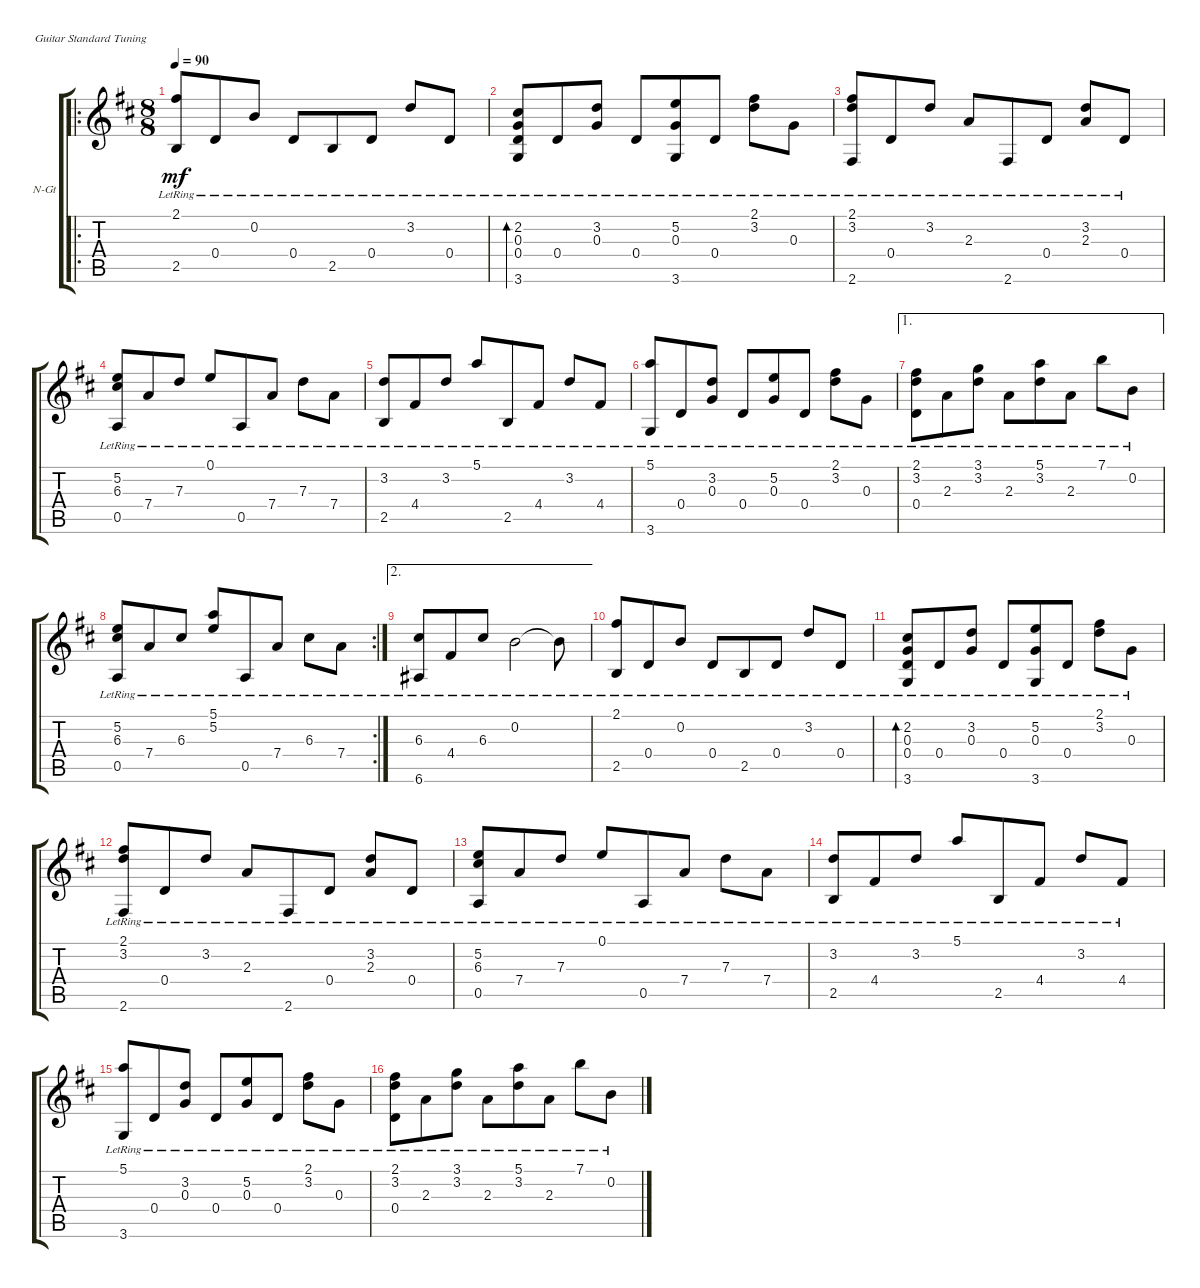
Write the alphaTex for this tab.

\defaultSystemsLayout 4
\bracketExtendMode groupsimilarinstruments
\firstSystemTrackNameOrientation horizontal
\otherSystemsTrackNameOrientation horizontal
\track ("Nylon Guitar" "N-Gt") {instrument acousticguitarnylon}
\staff {score tabs}
\tuning (E4 B3 G3 D3 A2 E2)
\ro
\ts (8 8)
\tempo 90
\clef g2
\ks bminor
(2.1{lr} 2.5{lr}).8{dy mf instrument acousticguitarnylon} 0.4{lr}.8 0.2{lr}.8 0.4{lr}.8 2.5{lr}.8 0.4{lr}.8 3.2{lr}.8 0.4{lr}.8 |
(3.6{lr} 0.4{lr} 0.3{lr} 2.2{lr}).8{bd 179} 0.4{lr}.8 (3.2{lr} 0.3{lr}).8 0.4{lr}.8 (5.2{lr} 0.3{lr} 3.6{lr}).8 0.4{lr}.8 (2.1{lr} 3.2{lr}).8 0.3{lr}.8 |
(2.1{lr} 3.2{lr} 2.6{lr}).8 0.4{lr}.8 3.2{lr}.8 2.3{lr}.8 2.6{lr}.8 0.4{lr}.8 (2.3{lr} 3.2{lr}).8 0.4{lr}.8 |
(5.2{lr} 6.3{lr} 0.5{lr}).8 7.4{lr}.8 7.3{lr}.8 0.1{lr}.8 0.5{lr}.8 7.4{lr}.8 7.3{lr}.8 7.4{lr}.8 |
(2.5{lr} 3.2{lr}).8 4.4{lr}.8 3.2{lr}.8 5.1{lr}.8 2.5{lr}.8 4.4{lr}.8 3.2{lr}.8 4.4{lr}.8 |
(3.6{lr} 5.1{lr}).8 0.4{lr}.8 (0.3{lr} 3.2{lr}).8 0.4{lr}.8 (5.2{lr} 0.3{lr}).8 0.4{lr}.8 (2.1{lr} 3.2{lr}).8 0.3{lr}.8 |
\ae 1
(0.4{lr} 2.1{lr} 3.2{lr}).8 2.3{lr}.8 (3.1{lr} 3.2{lr}).8 2.3{lr}.8 (3.2{lr} 5.1{lr}).8 2.3{lr}.8 7.1{lr}.8 0.2{lr}.8 |
\rc 2
(5.2{lr} 6.3{lr} 0.5{lr}).8 7.4{lr}.8 6.3{lr}.8 (5.2{lr} 5.1{lr}).8 0.5{lr}.8 7.4{lr}.8 6.3{lr}.8 7.4{lr}.8 |
\ae 2
(6.6{lr} 6.3{lr}).8 4.4{lr}.8 6.3{lr}.8 0.2{lr}.2 0.2{lr t}.8 |
(2.1{lr} 2.5{lr}).8 0.4{lr}.8 0.2{lr}.8 0.4{lr}.8 2.5{lr}.8 0.4{lr}.8 3.2{lr}.8 0.4{lr}.8 |
(3.6{lr} 0.4{lr} 0.3{lr} 2.2{lr}).8{bd 179} 0.4{lr}.8 (3.2{lr} 0.3{lr}).8 0.4{lr}.8 (5.2{lr} 0.3{lr} 3.6{lr}).8 0.4{lr}.8 (2.1{lr} 3.2{lr}).8 0.3{lr}.8 |
(2.1{lr} 3.2{lr} 2.6{lr}).8 0.4{lr}.8 3.2{lr}.8 2.3{lr}.8 2.6{lr}.8 0.4{lr}.8 (2.3{lr} 3.2{lr}).8 0.4{lr}.8 |
(5.2{lr} 6.3{lr} 0.5{lr}).8 7.4{lr}.8 7.3{lr}.8 0.1{lr}.8 0.5{lr}.8 7.4{lr}.8 7.3{lr}.8 7.4{lr}.8 |
(2.5{lr} 3.2{lr}).8 4.4{lr}.8 3.2{lr}.8 5.1{lr}.8 2.5{lr}.8 4.4{lr}.8 3.2{lr}.8 4.4{lr}.8 |
(3.6{lr} 5.1{lr}).8 0.4{lr}.8 (0.3{lr} 3.2{lr}).8 0.4{lr}.8 (5.2{lr} 0.3{lr}).8 0.4{lr}.8 (2.1{lr} 3.2{lr}).8 0.3{lr}.8 |
(0.4{lr} 2.1{lr} 3.2{lr}).8 2.3{lr}.8 (3.1{lr} 3.2{lr}).8 2.3{lr}.8 (3.2{lr} 5.1{lr}).8 2.3{lr}.8 7.1{lr}.8 0.2{lr}.8
